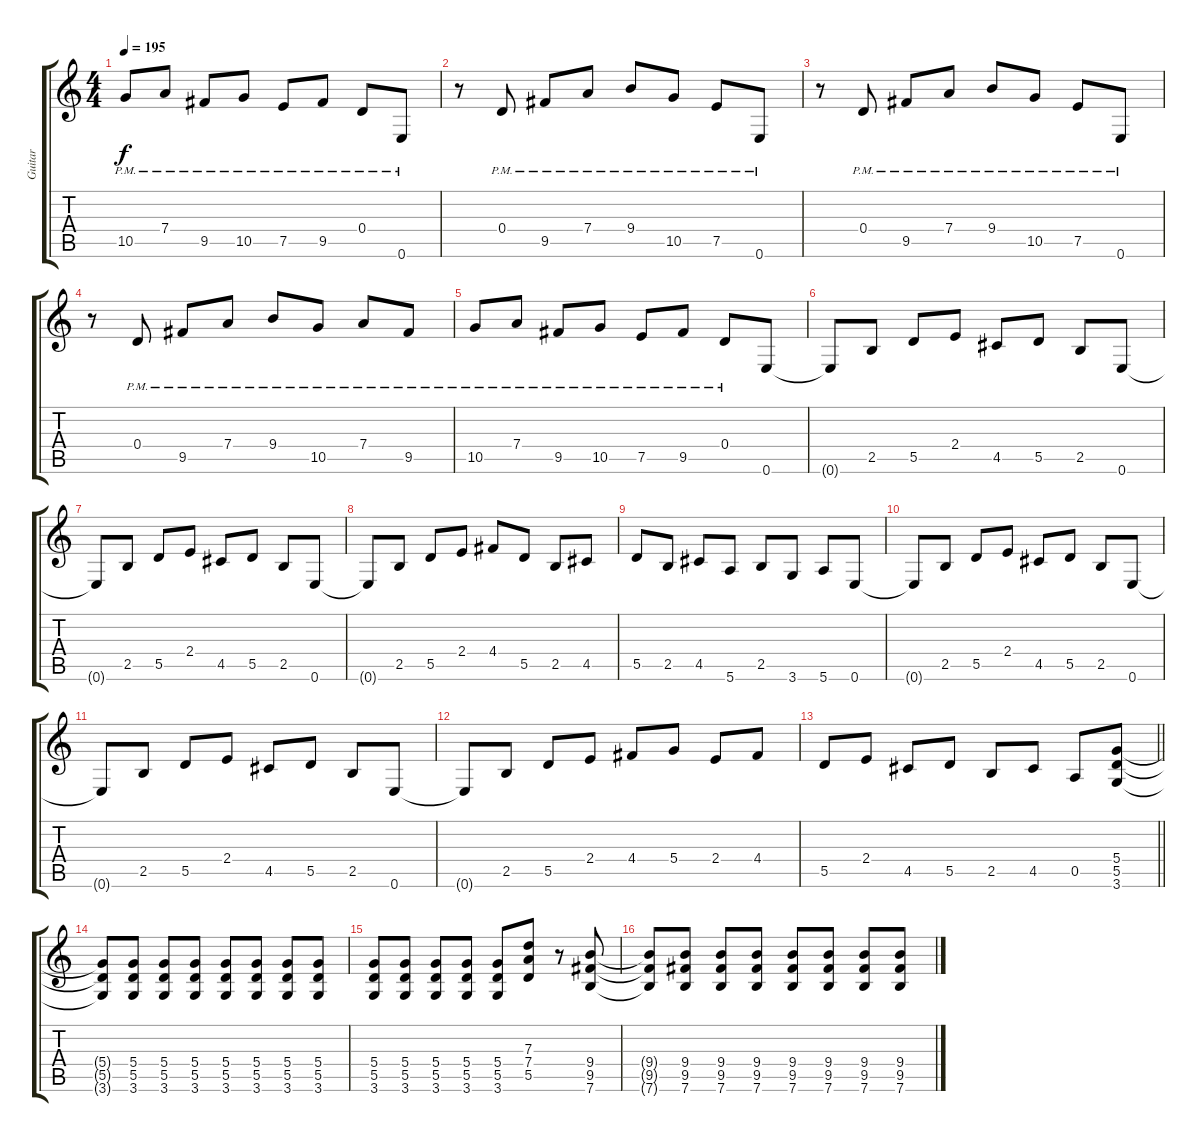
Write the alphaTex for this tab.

\track ("Guitar" "Guitar") {instrument overdrivenguitar}
\staff {score tabs}
\tuning (E4 B3 G3 D3 A2 E2) {hide}
\ts (4 4)
\tempo 195
\clef g2
\ks c
10.5{pm}.8{dy f} 7.4{pm}.8 9.5{pm}.8 10.5{pm}.8 7.5{pm}.8 9.5{pm}.8 0.4{pm}.8 0.6{pm}.8 |
r.8 0.4{pm}.8 9.5{pm}.8 7.4{pm}.8 9.4{pm}.8 10.5{pm}.8 7.5{pm}.8 0.6{pm}.8 |
r.8 0.4{pm}.8 9.5{pm}.8 7.4{pm}.8 9.4{pm}.8 10.5{pm}.8 7.5{pm}.8 0.6{pm}.8 |
r.8 0.4{pm}.8 9.5{pm}.8 7.4{pm}.8 9.4{pm}.8 10.5{pm}.8 7.4{pm}.8 9.5{pm}.8 |
10.5{pm}.8 7.4{pm}.8 9.5{pm}.8 10.5{pm}.8 7.5{pm}.8 9.5{pm}.8 0.4{pm}.8 0.6.8 |
0.6{t}.8 2.5.8 5.5.8 2.4.8 4.5.8 5.5.8 2.5.8 0.6.8 |
0.6{t}.8 2.5.8 5.5.8 2.4.8 4.5.8 5.5.8 2.5.8 0.6.8 |
0.6{t}.8 2.5.8 5.5.8 2.4.8 4.4.8 5.5.8 2.5.8 4.5.8 |
5.5.8 2.5.8 4.5.8 5.6.8 2.5.8 3.6.8 5.6.8 0.6.8 |
0.6{t}.8 2.5.8 5.5.8 2.4.8 4.5.8 5.5.8 2.5.8 0.6.8 |
0.6{t}.8 2.5.8 5.5.8 2.4.8 4.5.8 5.5.8 2.5.8 0.6.8 |
0.6{t}.8 2.5.8 5.5.8 2.4.8 4.4.8 5.4.8 2.4.8 4.4.8 |
\barLineRight lightlight
5.5.8 2.4.8 4.5.8 5.5.8 2.5.8 4.5.8 0.5.8 (5.4 5.5 3.6).8 |
(5.4{t} 5.5{t} 3.6{t}).8 (5.4 5.5 3.6).8 (5.4 5.5 3.6).8 (5.4 5.5 3.6).8 (5.4 5.5 3.6).8 (5.4 5.5 3.6).8 (5.4 5.5 3.6).8 (5.4 5.5 3.6).8 |
(5.4 5.5 3.6).8 (5.4 5.5 3.6).8 (5.4 5.5 3.6).8 (5.4 5.5 3.6).8 (5.4 5.5 3.6).8 (7.3 7.4 5.5).8 r.8 (9.4 9.5 7.6).8 |
(9.4{t} 9.5{t} 7.6{t}).8 (9.4 9.5 7.6).8 (9.4 9.5 7.6).8 (9.4 9.5 7.6).8 (9.4 9.5 7.6).8 (9.4 9.5 7.6).8 (9.4 9.5 7.6).8 (9.4 9.5 7.6).8
